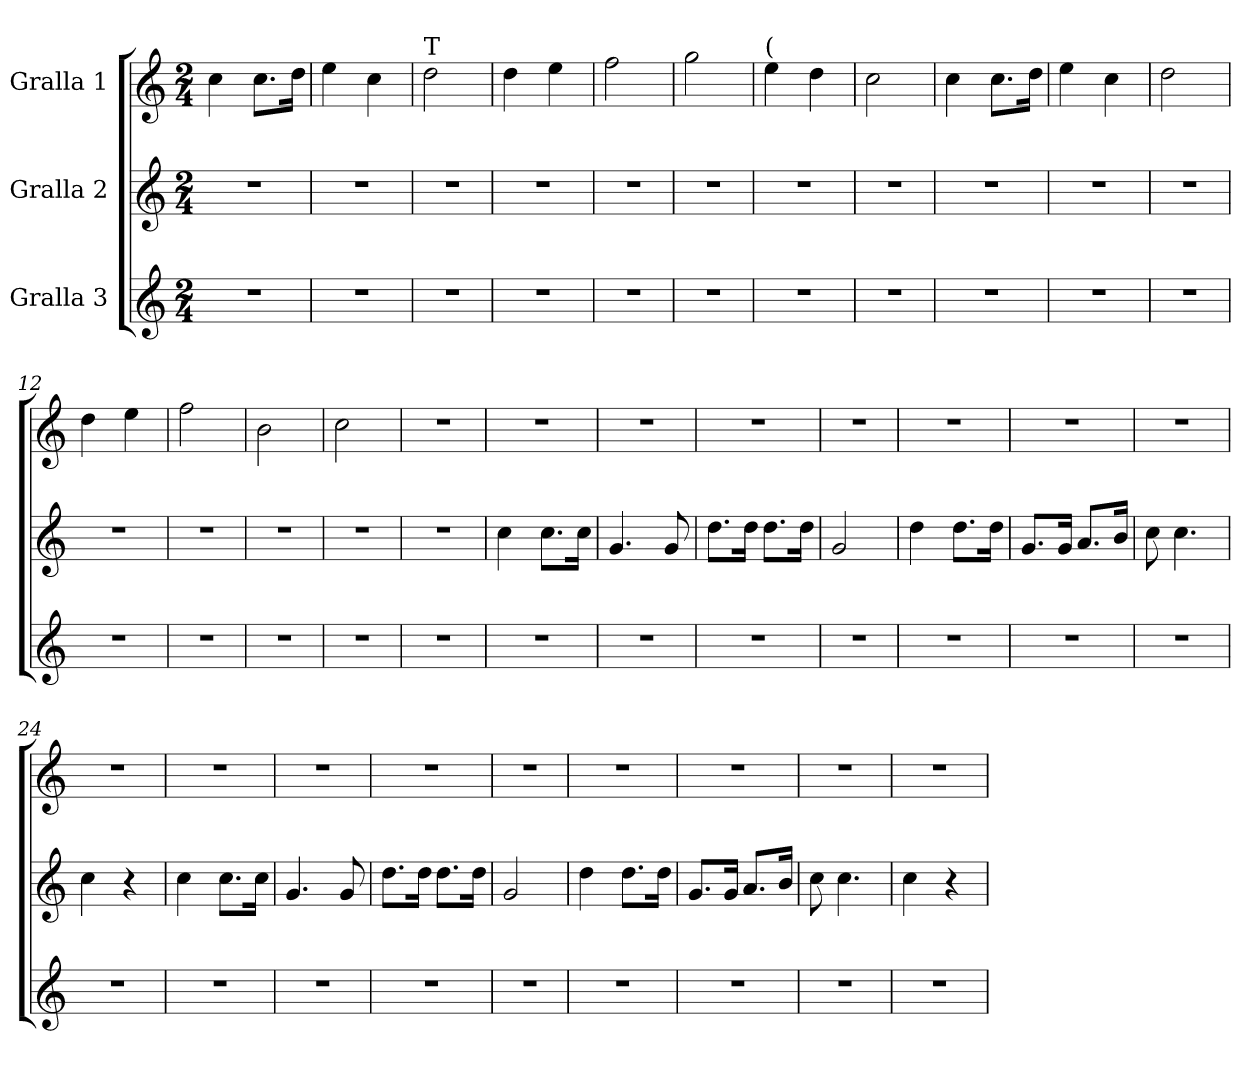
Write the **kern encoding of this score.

**kern	**kern	**kern
*part3	*part2	*part1
*staff3	*staff2	*staff1
*I"Gralla 3	*I"Gralla 2	*I"Gralla 1
*clefG2	*clefG2	*clefG2
*k[]	*k[]	*k[]
*M2/4	*M2/4	*M2/4
=1	=1	=1
2r	2r	4cc
.	.	8.cc\L
.	.	16dd\Jk
=2	=2	=2
2r	2r	4ee
.	.	4cc
=3	=3	=3
!	!	!LO:TX:t=T
2r	2r	2dd
=4	=4	=4
2r	2r	4dd
.	.	4ee
=5	=5	=5
2r	2r	2ff
=6	=6	=6
2r	2r	2gg
=7	=7	=7
!	!	!LO:TX:t=(
2r	2r	4ee
.	.	4dd
=8	=8	=8
2r	2r	2cc
=9	=9	=9
2r	2r	4cc
.	.	8.cc\L
.	.	16dd\Jk
=10	=10	=10
2r	2r	4ee
.	.	4cc
=11	=11	=11
2r	2r	2dd
=12	=12	=12
2r	2r	4dd
.	.	4ee
=13	=13	=13
2r	2r	2ff
=14	=14	=14
2r	2r	2b
=15	=15	=15
2r	2r	2cc
=16	=16	=16
2r	2r	2r
=17	=17	=17
2r	4cc	2r
.	8.cc\L	.
.	16cc\Jk	.
=18	=18	=18
2r	4.g	2r
.	8g	.
=19	=19	=19
2r	8.dd\L	2r
.	16dd\Jk	.
.	8.dd\L	.
.	16dd\Jk	.
=20	=20	=20
2r	2g	2r
=21	=21	=21
2r	4dd	2r
.	8.dd\L	.
.	16dd\Jk	.
=22	=22	=22
2r	8.g/L	2r
.	16g/Jk	.
.	8.a/L	.
.	16b/Jk	.
=23	=23	=23
2r	8cc	2r
.	4.cc	.
=24	=24	=24
2r	4cc	2r
.	4r	.
=25	=25	=25
2r	4cc	2r
.	8.cc\L	.
.	16cc\Jk	.
=26	=26	=26
2r	4.g	2r
.	8g	.
=27	=27	=27
2r	8.dd\L	2r
.	16dd\Jk	.
.	8.dd\L	.
.	16dd\Jk	.
=28	=28	=28
2r	2g	2r
=29	=29	=29
2r	4dd	2r
.	8.dd\L	.
.	16dd\Jk	.
=30	=30	=30
2r	8.g/L	2r
.	16g/Jk	.
.	8.a/L	.
.	16b/Jk	.
=31	=31	=31
2r	8cc	2r
.	4.cc	.
=32	=32	=32
2r	4cc	2r
.	4r	.
=	=	=
*-	*-	*-
